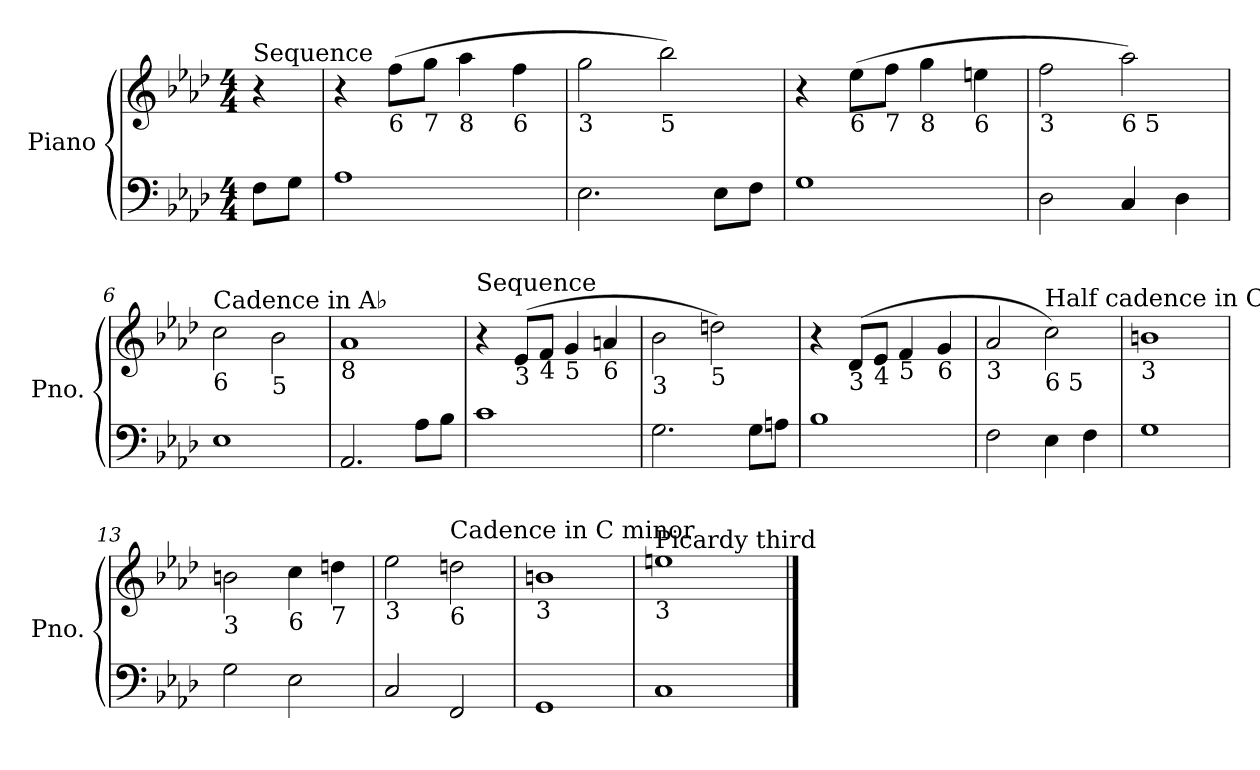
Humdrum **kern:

**kern	**kern
*part1	*part1
*staff2	*staff1
*I"Piano	*
*I'Pno.	*
*clefF4	*clefG2
*k[b-e-a-d-]	*k[b-e-a-d-]
*M4/4	*M4/4
=1	=1
!	!LO:TX:t=Sequence
8F\L	4r
8G\J	.
=2	=2
1A-	4r
!	!LO:TX:b:t=6
.	(>8ff\L
!	!LO:TX:b:t=7
.	8gg\J
!	!LO:TX:b:t=8
.	4aa-\
!	!LO:TX:b:t=6
.	4ff\
=3	=3
!	!LO:TX:b:t=3
2.E-\	2gg\
!	!LO:TX:b:t=5
.	2bb-\)
8E-\L	.
8F\J	.
=4	=4
1G	4r
!	!LO:TX:b:t=6
.	(>8ee-\L
!	!LO:TX:b:t=7
.	8ff\J
!	!LO:TX:b:t=8
.	4gg\
!	!LO:TX:b:t=6
.	4een\
=5	=5
!	!LO:TX:b:t=3
2D-\	2ff\
!	!LO:TX:b:t=6 5
4C/	2aa-\)
4D-\	.
=6	=6
!	!LO:TX:b:t=6
!	!LO:TX:a:t=Cadence in A♭
1E-	2cc\
!	!LO:TX:b:t=5
.	2b-\
=7	=7
!	!LO:TX:b:t=8
2.AA-/	1a-
8A-\L	.
8B-\J	.
=8	=8
!	!LO:TX:a:t=Sequence
1c	4r
!	!LO:TX:b:t=3
.	(>8e-/L
!	!LO:TX:b:t=4
.	8f/J
!	!LO:TX:b:t=5
.	4g/
!	!LO:TX:b:t=6
.	4an/
=9	=9
!	!LO:TX:b:t=3
2.G\	2b-\
!	!LO:TX:b:t=5
.	2ddn\)
8G\L	.
8An\J	.
=10	=10
1B-	4r
!	!LO:TX:b:t=3
.	(>8d-/L
!	!LO:TX:b:t=4
.	8e-/J
!	!LO:TX:b:t=5
.	4f/
!	!LO:TX:b:t=6
.	4g/
=11	=11
!	!LO:TX:b:t=3
2F\	2a-/
!	!LO:TX:b:t=6 5
!	!LO:TX:a:t=Half cadence in C minor
4E-\	2cc\)
4F\	.
=12	=12
!	!LO:TX:b:t=3
1G	1bn
=13	=13
!	!LO:TX:b:t=3
2G\	2bn\
!	!LO:TX:b:t=6
2E-\	4cc\
!	!LO:TX:b:t=7
.	4ddn\
=14	=14
!	!LO:TX:b:t=3
2C/	2ee-\
!	!LO:TX:b:t=6
!	!LO:TX:a:t=Cadence in C minor
2FF/	2ddn\
=15	=15
!	!LO:TX:b:t=3
1GG	1bn
=16	=16
!	!LO:TX:b:t=3
!	!LO:TX:a:t=Picardy third
1C	1een
==	==
*-	*-
